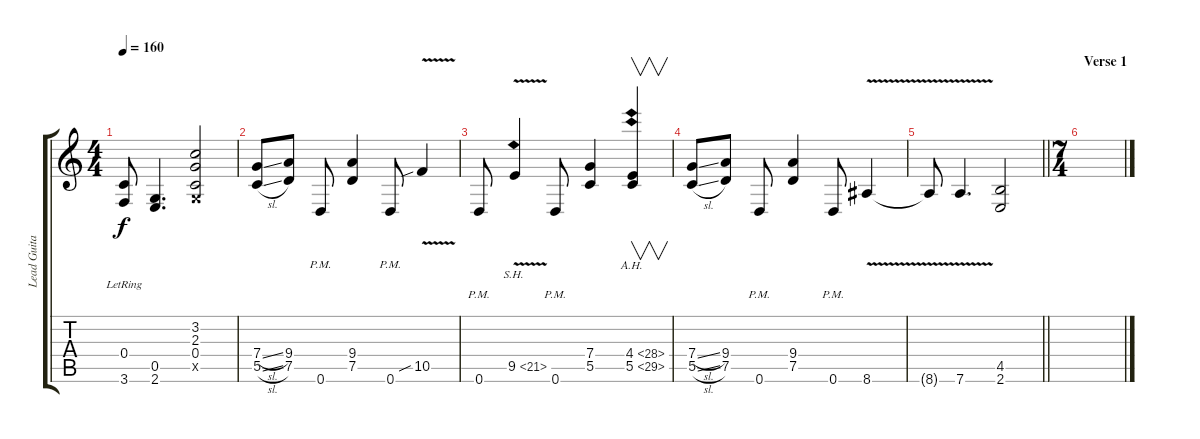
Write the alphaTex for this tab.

\track ("Lead Guitar" "Lead Guita") {instrument distortionguitar}
\staff {score tabs}
\tuning (D4 A3 F3 C3 G2 D2) {hide}
\ts (4 4)
\tempo 160
\clef g2
\ks c
(0.4{lr} 3.6{t}).8{dy f} (0.5{t} 2.6).4{d} (3.2 2.3 0.4 0.5{x}).2 |
(7.4{sl} 5.5{sl}).8 (9.4 7.5).8 0.6{pm}.8 (9.4 7.5).4 0.6{pm}.8 10.5{v sib}.4 |
0.6{pm}.8 9.5{sh 12 v}.4 0.6{pm}.8 (7.4 5.5).4 (4.4{ah 24} 5.5{ah 24}).4{v} |
(7.4{sl} 5.5{sl}).8 (9.4 7.5).8 0.6{pm}.8 (9.4 7.5).4 0.6{pm}.8 8.6{v}.4 |
\barLineRight lightlight
8.6{t}.8 7.6{v}.4{d} (4.5 2.6).2 |
\ts (7 4)
\section ("" "Verse 1")
